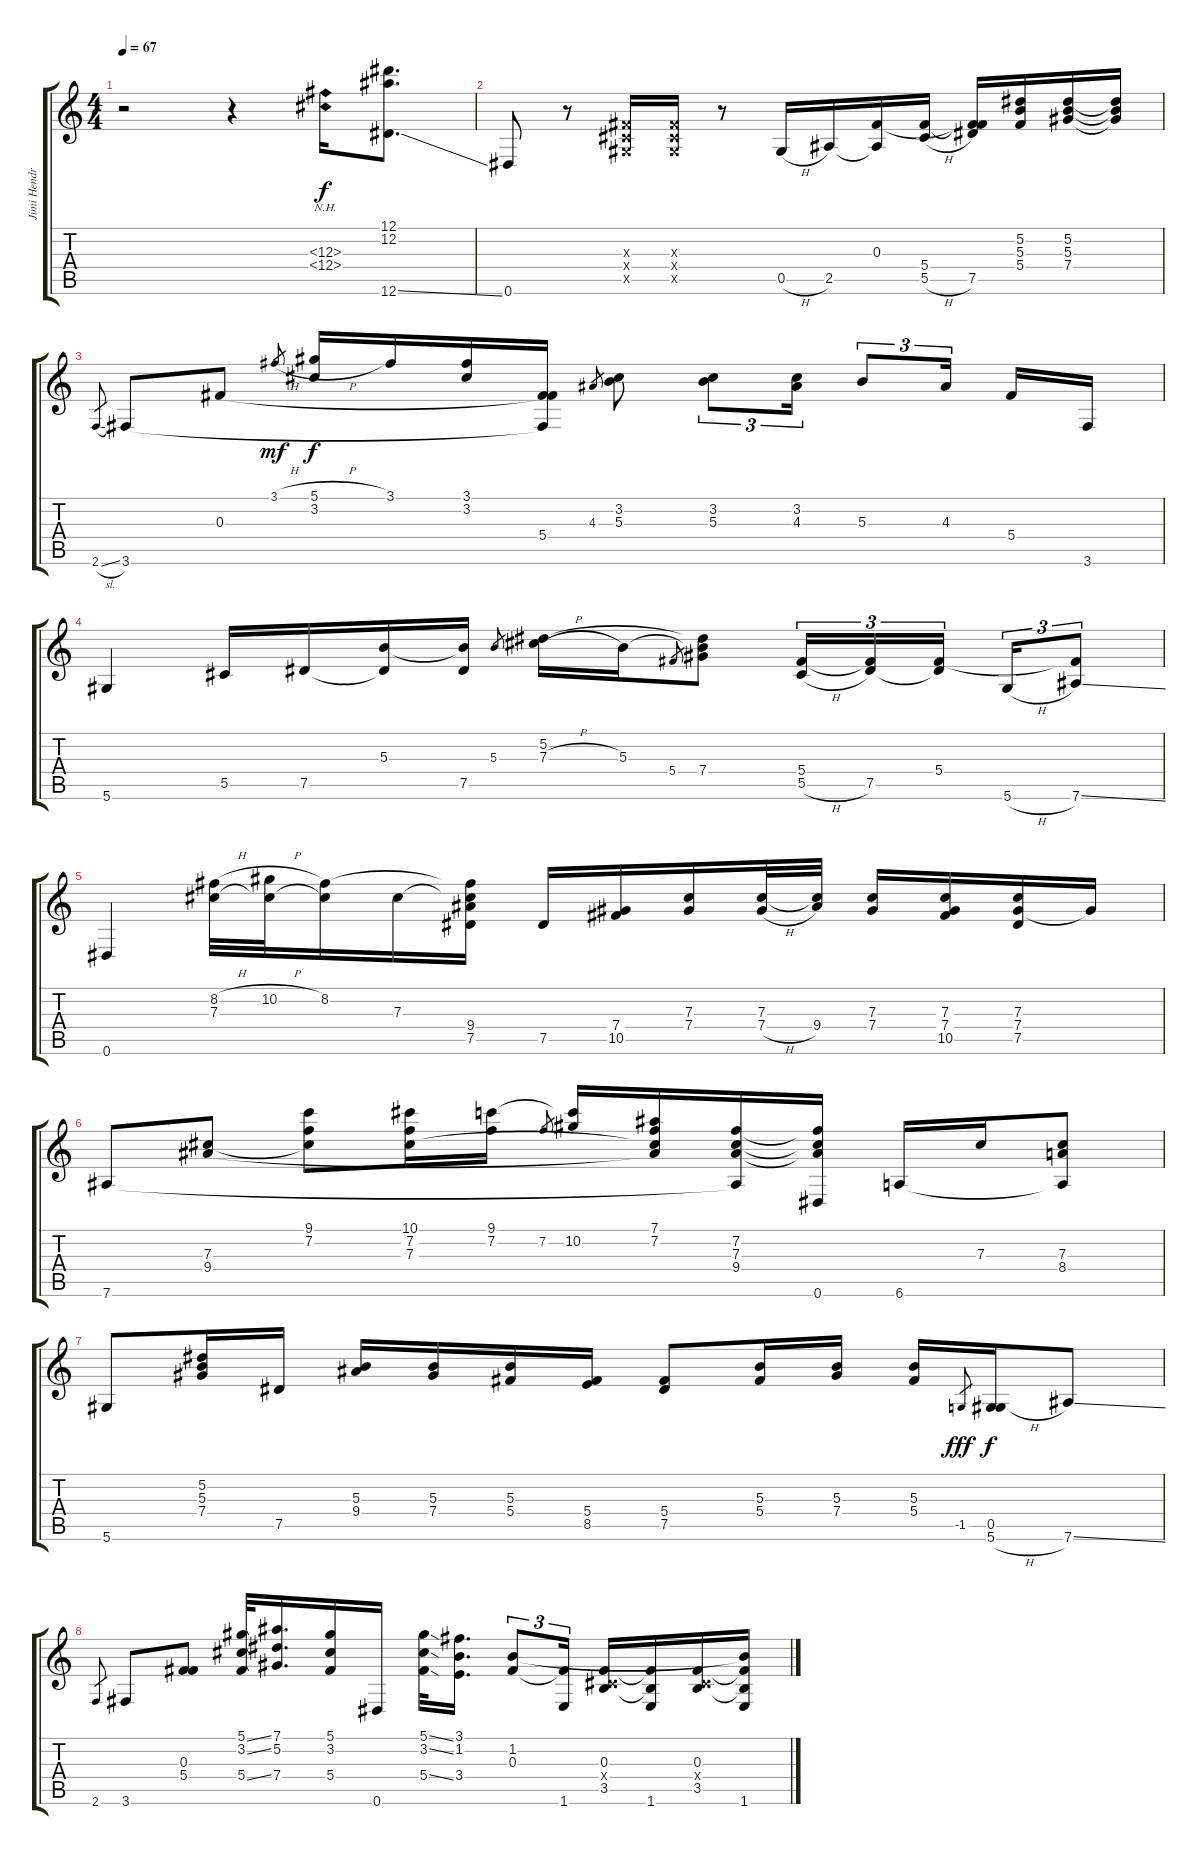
\track ("Jimi Hendrix" "Jimi Hendr") {instrument electricguitarjazz}
\staff {score tabs}
\tuning (Eb4 Bb3 Gb3 Db3 Ab2 Eb2) {hide}
\ts (4 4)
\tempo 67
\clef g2
\ks c
r.2{dy f instrument electricguitarjazz} r.4 (12.3{nh} 12.4{nh}).16 (12.1 12.2 12.6{ss}).8{d} |
0.6.8 r.8 (0.3{x} 0.4{x} 0.5{x}).16 (0.3{x} 0.4{x} 0.5{x}).16 r.8 0.5{h}.16 2.5.16 (0.3 2.5{t}).16 (5.4 5.5{h}).16 (0.3{t} 5.4{t} 7.5).16 (5.2 5.3 5.4).16 (5.2 5.3 7.4).16 (5.2{t} 5.3{t} 7.4{t}).16 |
2.6{sl}.8{gr} 3.6.8 0.3.8 3.1{h}.8{gr dy mf} (5.1{h} 3.2).16{dy f} 3.1.16 (3.1 3.2).16 (0.3{t} 5.4 3.6{t}).16 4.3.8{gr} (3.2 5.3).8 (3.2 5.3).8{tu (3 2)} (3.2 4.3).16{tu (3 2)} 5.3.8{tu (3 2)} 4.3.16{tu (3 2)} 5.4.16 3.6.16 |
5.6.4 5.5.16 7.5.16 (5.3 7.5{t}).16 (5.3{t} 7.5).16 5.3.8{gr} (5.2 7.3{h}).16 5.3.16 5.4.8{gr} (5.2{t} 5.3{t} 7.4).8 (5.4 5.5{h}).16{tu (3 2)} (5.4{t} 7.5).16{tu (3 2)} (5.4 7.5{t}).16{tu (3 2)} 5.6{h}.16{tu (3 2)} (5.4{t} 7.6{ss}).8{tu (3 2)} |
0.6.4 (8.2{h} 7.3).32 (10.2{h} 7.3{t}).32 (8.2 7.3{t}).16 7.3.16 (8.2{t} 7.3{t} 9.4 7.5).16 7.5.16 (7.4 10.5).16 (7.3 7.4).16 (7.3 7.4{h}).32 (7.3{t} 9.4).32 (7.3 7.4).16 (7.3 7.4 10.5).16 (7.3 7.4 7.5).16 7.4{t}.16 |
7.6.8 (7.3 9.4).8 (9.1 7.2 7.3{t}).8 (10.1 7.2 7.3).16 (9.1 7.2).16 7.2.8{gr} (9.1{t} 10.2).16 (7.1 7.2 7.3{t} 9.4{t}).16 (7.2 7.3 9.4 7.6{t}).16 (7.2{t} 7.3{t} 9.4{t} 0.6).16 6.6.16 7.3.16 (7.3 8.4 6.6{t}).8 |
5.6.8 (5.2 5.3 7.4).16 7.5.16 (5.3 9.4).16 (5.3 7.4).16 (5.3 5.4).16 (5.4 8.5).16 (5.4 7.5).8 (5.3 5.4).16 (5.3 7.4).16 (5.3 5.4).16 -1.5.8{gr dy fff} (0.5 5.6{h}).16{dy f} 7.6{ss}.8 |
2.6.8{gr} 3.6.8 (0.3 5.4).8 (5.1{ss} 3.2{ss} 5.4{ss}).32 (7.1 5.2 7.4).16{d} (5.1 3.2 5.4).16 0.6.16 (5.1{ss} 3.2{ss} 5.4{ss}).32 (3.1 1.2 3.4).16{d} (1.2 0.3).8{tu (3 2)} (0.3{t} 1.6).16{tu (3 2)} (0.3 0.4{x} 3.5).16 (0.3{t} 3.5{t} 1.6).16 (0.3 0.4{x} 3.5).16 (1.2{t} 0.3{t} 3.5{t} 1.6).16
